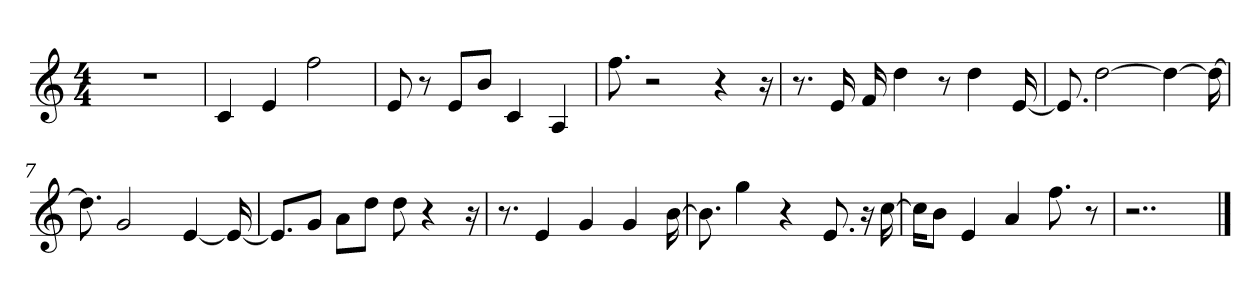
**kern
*part1
*staff1
*clefG2
*M4/4
=1
1r
=2
4c
4e
2ff
=3
8e
8r
8e/L
8b/J
4c
4A
=4
8.ff
2r
4r
16r
=5
8.r
16e
16f
4dd
8r
4dd
[16e
=6
8.e]
[2dd
4dd_
16dd_
=7
8.dd]
2g
[4e
16e_
=8
8.e/L]
8g/J
8a\L
8dd\J
8dd
4r
16r
=9
8.r
4e
4g
4g
[16b
=10
8.b]
4gg
4r
8.e
16r
[16cc
=11
16cc\KL]
8b\J
4e
4a
8.ff
8r
=12
2..r
==
*-
